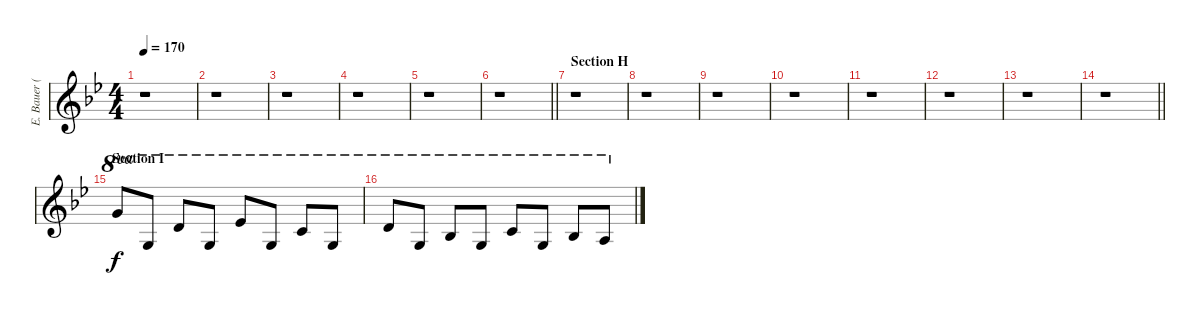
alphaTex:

\track ("E. Bauer (Keyboard)" "E. Bauer (") {instrument orchestralharp}
\staff {score}
\tuning (E4 B3 G3 D3 A2 E2) {hide}
\ts (4 4)
\tempo 170
\clef g2
\ks gminor
r.1{dy f} |
r.1 |
r.1 |
r.1 |
r.1 |
\barLineRight lightlight
r.1 |
\section ("" "Section H")
r.1 |
r.1 |
r.1 |
r.1 |
r.1 |
r.1 |
r.1 |
\barLineRight lightlight
r.1 |
\section ("" "Section I")
15.1.8{ot 8va instrument musicbox} 3.1.8{ot 8va} 10.1.8{ot 8va} 3.1.8{ot 8va} 11.1.8{ot 8va} 3.1.8{ot 8va} 8.1.8{ot 8va} 3.1.8{ot 8va} |
10.1.8{ot 8va} 3.1.8{ot 8va} 6.1.8{ot 8va} 3.1.8{ot 8va} 8.1.8{ot 8va} 3.1.8{ot 8va} 6.1.8{ot 8va} 5.1.8{ot 8va}
